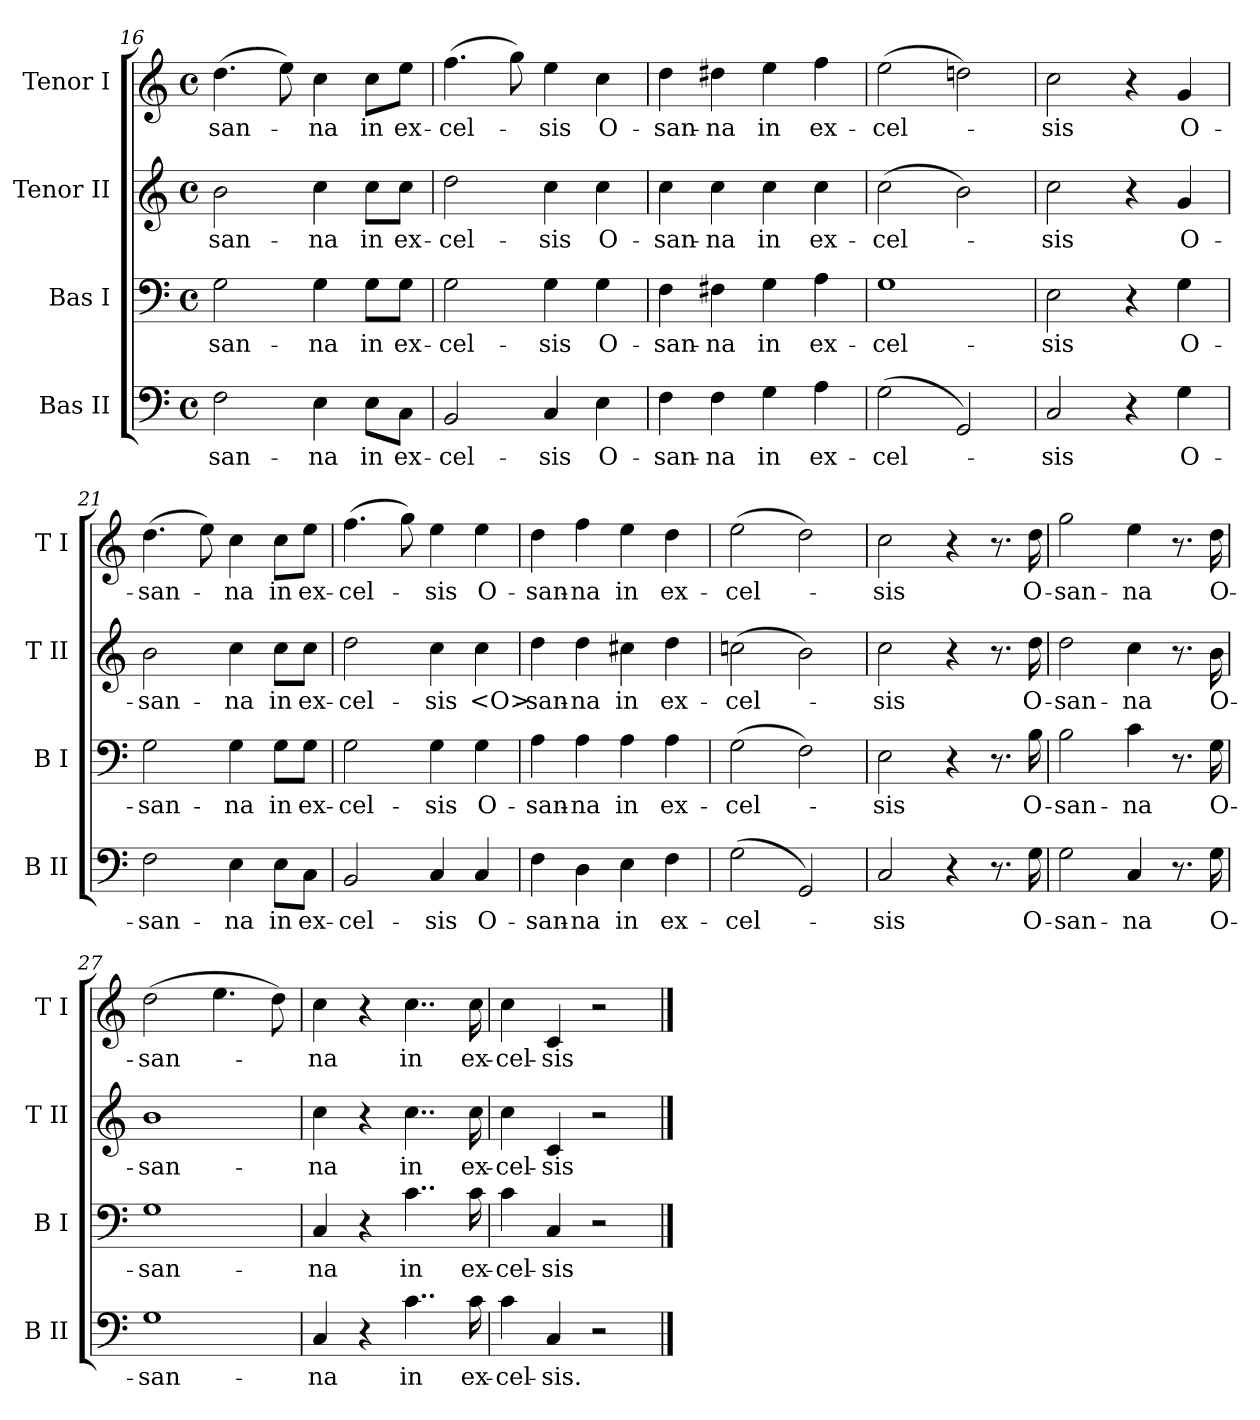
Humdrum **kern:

**kern	**text	**kern	**text	**kern	**text	**kern	**text
*part4	*part4	*part3	*part3	*part2	*part2	*part1	*part1
*staff4	*staff4	*staff3	*staff3	*staff2	*staff2	*staff1	*staff1
*I"Bas II	*	*I"Bas I	*	*I"Tenor II	*	*I"Tenor I	*
*I'B II	*	*I'B I	*	*I'T II	*	*I'T I	*
*clefF4	*	*clefF4	*	*clefG2	*	*clefG2	*
*k[]	*	*k[]	*	*k[]	*	*k[]	*
*C:	*	*C:	*	*C:	*	*C:	*
*M4/4	*	*M4/4	*	*M4/4	*	*M4/4	*
*met(c)	*	*met(c)	*	*met(c)	*	*met(c)	*
=16	=16	=16	=16	=16	=16	=16	=16
2F\	-san-	2G\	-san-	2b\	-san-	(4.dd\	-san-
.	.	.	.	.	.	8ee\)	.
4E\	-na	4G\	-na	4cc\	-na	4cc\	-na
8E\L	in	8G\L	in	8cc\L	in	8cc\L	in
8C\J	ex-	8G\J	ex-	8cc\J	ex-	8ee\J	ex-
=17	=17	=17	=17	=17	=17	=17	=17
2BB/	-cel-	2G\	-cel-	2dd\	-cel-	(4.ff\	-cel-
.	.	.	.	.	.	8gg\)	.
4C/	-sis	4G\	-sis	4cc\	-sis	4ee\	-sis
4E\	O-	4G\	O-	4cc\	O-	4cc\	O-
=18	=18	=18	=18	=18	=18	=18	=18
4F\	-san-	4F\	-san-	4cc\	-san-	4dd\	-san-
4F\	-na	4F#X\	-na	4cc\	-na	4dd#X\	-na
4G\	in	4G\	in	4cc\	in	4ee\	in
4A\	ex-	4A\	ex-	4cc\	ex-	4ff\	ex-
=19	=19	=19	=19	=19	=19	=19	=19
(2G\	-cel-	1G	-cel-	(2cc\	-cel-	(2ee\	-cel-
2GG/)	.	.	.	2b\)	.	2ddn\)	.
=20	=20	=20	=20	=20	=20	=20	=20
2C/	-sis	2E\	-sis	2cc\	-sis	2cc\	-sis
4r	.	4r	.	4r	.	4r	.
4G\	O-	4G\	O-	4g/	O-	4g/	O-
=21	=21	=21	=21	=21	=21	=21	=21
2F\	-san-	2G\	-san-	2b\	-san-	(4.dd\	-san-
.	.	.	.	.	.	8ee\)	.
4E\	-na	4G\	-na	4cc\	-na	4cc\	-na
8E\L	in	8G\L	in	8cc\L	in	8cc\L	in
8C\J	ex-	8G\J	ex-	8cc\J	ex-	8ee\J	ex-
=22	=22	=22	=22	=22	=22	=22	=22
2BB/	-cel-	2G\	-cel-	2dd\	-cel-	(4.ff\	-cel-
.	.	.	.	.	.	8gg\)	.
4C/	-sis	4G\	-sis	4cc\	-sis	4ee\	-sis
4C/	O-	4G\	O-	4cc\	<O>-	4ee\	O-
=23	=23	=23	=23	=23	=23	=23	=23
4F\	-san-	4A\	-san-	4dd\	-san-	4dd\	-san-
4D\	-na	4A\	-na	4dd\	-na	4ff\	-na
4E\	in	4A\	in	4cc#X\	in	4ee\	in
4F\	ex-	4A\	ex-	4dd\	ex-	4dd\	ex-
=24	=24	=24	=24	=24	=24	=24	=24
(2G\	-cel-	(2G\	-cel-	(2ccn\	-cel-	(2ee\	-cel-
2GG/)	.	2F\)	.	2b\)	.	2dd\)	.
=25	=25	=25	=25	=25	=25	=25	=25
2C/	-sis	2E\	-sis	2cc\	-sis	2cc\	-sis
4r	.	4r	.	4r	.	4r	.
8.r	.	8.r	.	8.r	.	8.r	.
16G\	O-	16B\	O-	16dd\	O-	16dd\	O-
=26	=26	=26	=26	=26	=26	=26	=26
2G\	-san-	2B\	-san-	2dd\	-san-	2gg\	-san-
4C/	-na	4c\	-na	4cc\	-na	4ee\	-na
8.r	.	8.r	.	8.r	.	8.r	.
16G\	O-	16G\	O-	16b\	O-	16dd\	O-
=27	=27	=27	=27	=27	=27	=27	=27
1G	-san-	1G	-san-	1b	-san-	(2dd\	-san-
.	.	.	.	.	.	4.ee\	.
.	.	.	.	.	.	8dd\)	.
=28	=28	=28	=28	=28	=28	=28	=28
4C/	-na	4C/	-na	4cc\	-na	4cc\	-na
4r	.	4r	.	4r	.	4r	.
4..c\	in	4..c\	in	4..cc\	in	4..cc\	in
16c\	ex-	16c\	ex-	16cc\	ex-	16cc\	ex-
=29	=29	=29	=29	=29	=29	=29	=29
4c\	-cel-	4c\	-cel-	4cc\	-cel-	4cc\	-cel-
4C/	-sis.	4C/	-sis	4c/	-sis	4c/	-sis
2r	.	2r	.	2r	.	2r	.
==	==	==	==	==	==	==	==
*-	*-	*-	*-	*-	*-	*-	*-
